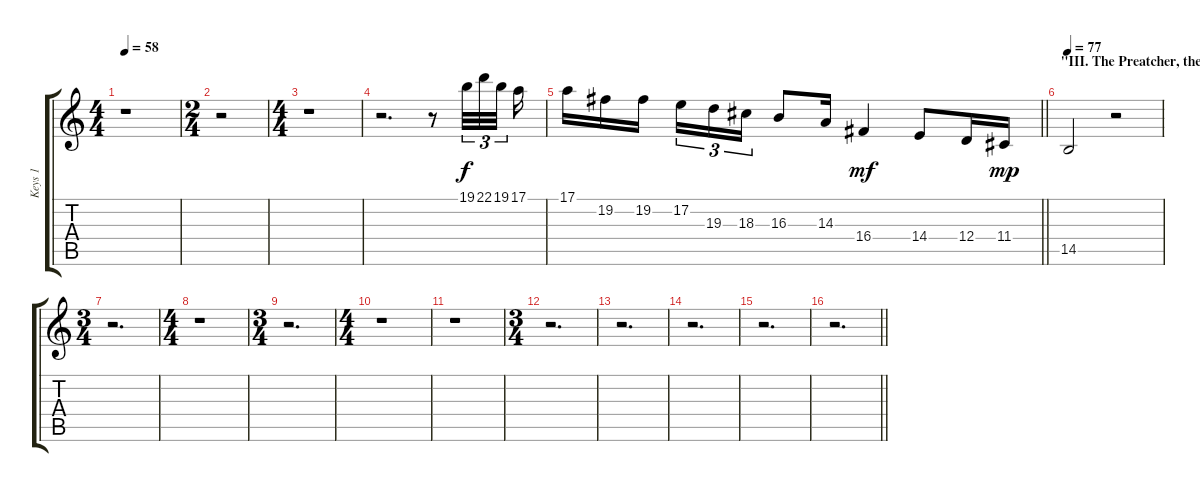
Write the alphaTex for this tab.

\track ("Keys 1" "Keys 1") {instrument rockorgan}
\staff {score tabs}
\tuning (E4 B3 G3 D3 A2 E2) {hide}
\ts (4 4)
\tempo 58
\clef g2
\ks c
r.1{dy ff} |
\ts (2 4)
r.2 |
\ts (4 4)
r.1 |
r.2{d} r.8 19.1.32{tu (3 2) dy f volume 5} 22.1.32{tu (3 2)} 19.1.32{tu (3 2) beam splitsecondary} 17.1.16 |
\barLineRight lightlight
17.1.16 19.2.16 19.2.16{beam splitsecondary} 17.2.16{tu (3 2)} 19.3.16{tu (3 2)} 18.3.16{tu (3 2)} 16.3.8 14.3.16 16.4.4{dy mf} 14.4.8 12.4.16 11.4.16{dy mp} |
\section ("" "\"III. The Preatcher, the Teacher\"")
\tempo 77
14.5.2 r.2 |
\ts (3 4)
r.2{d} |
\ts (4 4)
r.1 |
\ts (3 4)
r.2{d} |
\ts (4 4)
r.1 |
r.1 |
\ts (3 4)
r.2{d} |
r.2{d} |
r.2{d} |
r.2{d} |
\barLineRight lightlight
r.2{d}
